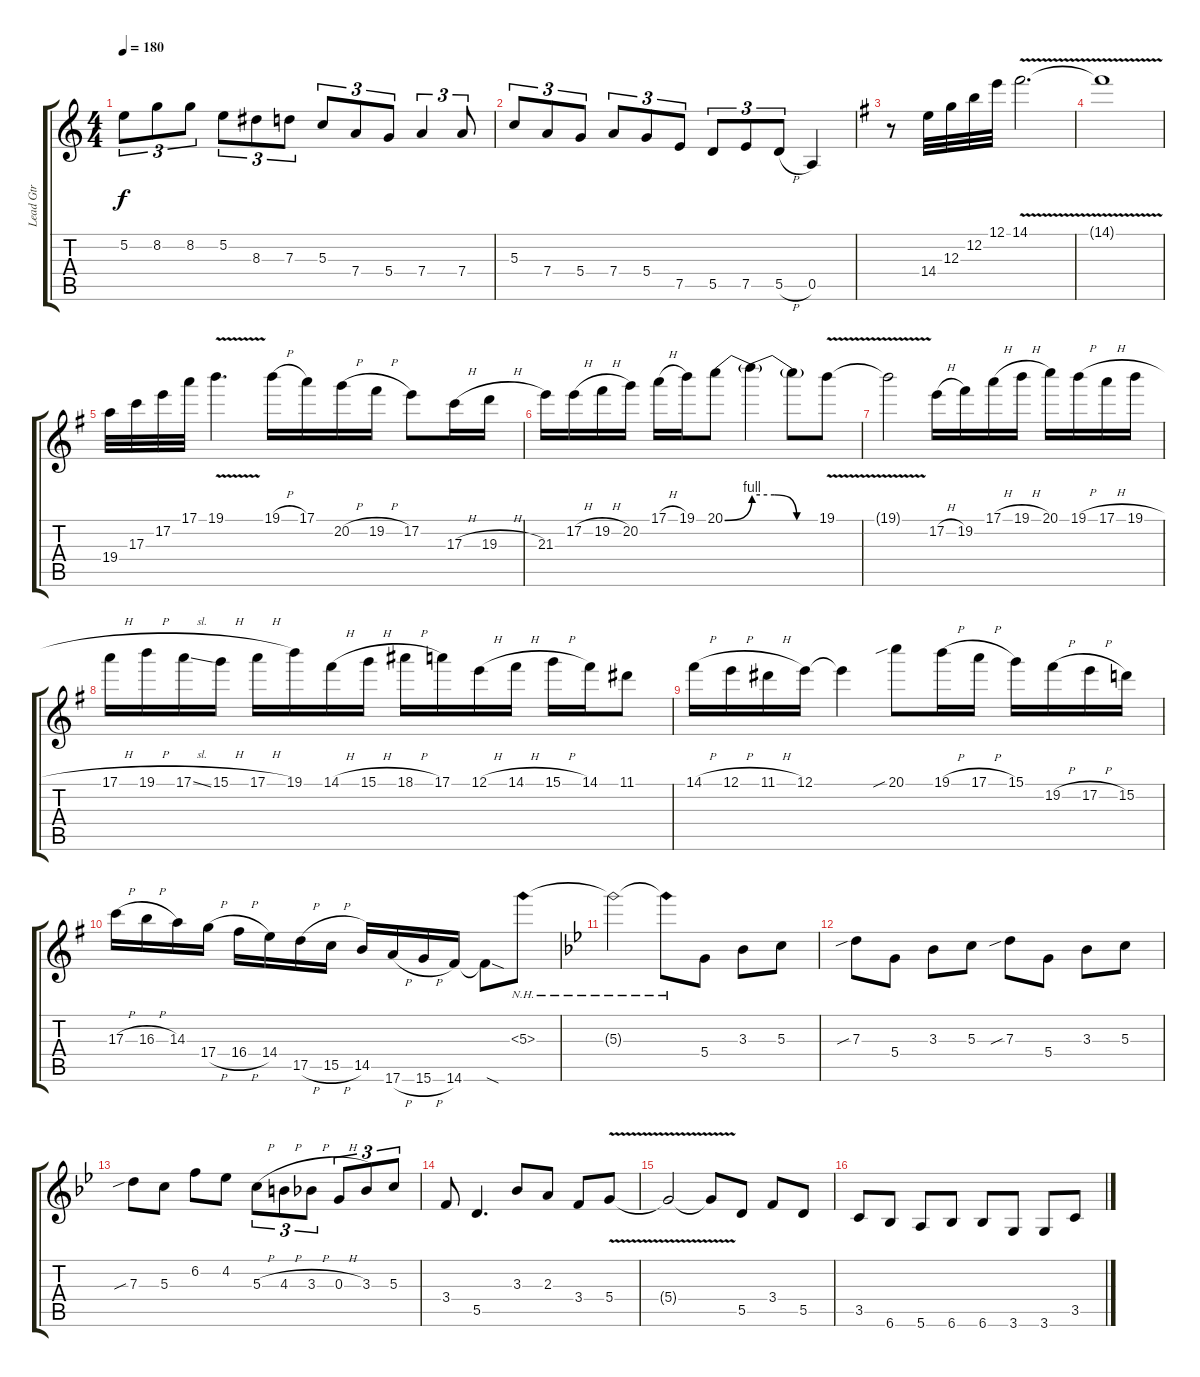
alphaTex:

\track ("Lead Gtr" "Lead Gtr") {instrument distortionguitar}
\staff {score tabs}
\tuning (E4 B3 G3 D3 A2 E2) {hide}
\ts (4 4)
\tempo 180
\clef g2
\ks c
5.2.8{tu (3 2) dy f} 8.2.8{tu (3 2)} 8.2.8{tu (3 2)} 5.2.8{tu (3 2)} 8.3.8{tu (3 2)} 7.3.8{tu (3 2)} 5.3.8{tu (3 2)} 7.4.8{tu (3 2)} 5.4.8{tu (3 2)} 7.4.4{tu (3 2)} 7.4.8{tu (3 2)} |
5.3.8{tu (3 2)} 7.4.8{tu (3 2)} 5.4.8{tu (3 2)} 7.4.8{tu (3 2)} 5.4.8{tu (3 2)} 7.5.8{tu (3 2)} 5.5.8{tu (3 2)} 7.5.8{tu (3 2)} 5.5{h}.8{tu (3 2)} 0.5.4 |
\ks g
r.8 14.4.32 12.3.32 12.2.32 12.1.32 14.1{v}.2{d} |
14.1{v t}.1 |
19.4.32 17.3.32 17.2.32 17.1.32 19.1{v}.4{d} 19.1{h}.16 17.1.16 20.2{h}.16 19.2{h}.16 17.2.8 17.3{h}.16 19.3{h}.16 |
21.3.16 17.2{h}.16 19.2{h}.16 20.2.16 17.1{h}.16 19.1.16 20.1{be (bend 0 0 60 4)}.8 20.1{be (custom 0 4 20 4 40 0 60 0) t}.4 20.1{t}.8 19.1{v}.8 |
19.1{v t}.2 17.2{h}.16 19.2.16 17.1{h}.16 19.1{h}.16 20.1.16 19.1{h}.16 17.1{h}.16 19.1{h}.16 |
17.1{h}.16 19.1{h}.16 17.1{sl}.16 15.1{h}.16 17.1{h}.16 19.1.16 14.1{h}.16 15.1{h}.16 18.1{h}.16 17.1.16 12.1{h}.16 14.1{h}.16 15.1{h}.16 14.1.16 11.1.8 |
14.1{h}.16 12.1{h}.16 11.1{h}.16 12.1.16 12.1{t}.4 20.1{sib}.8 19.1{h}.16 17.1{h}.16 15.1.16 19.2{h}.16 17.2{h}.16 15.2.16 |
17.3{h}.16 16.3{h}.16 14.3.16 17.4{h}.16 16.4{h}.16 14.4.16 17.5{h}.16 15.5{h}.16 14.5.16 17.6{h}.16 15.6{h}.16 14.6.16 14.6{sod t}.8 5.3{nh}.8 |
\ks bb
5.3{nh t}.2 5.3{nh t}.8 5.4.8 3.3.8 5.3.8 |
7.3{sib}.8 5.4.8 3.3.8 5.3.8 7.3{sib}.8 5.4.8 3.3.8 5.3.8 |
7.3{sib}.8 5.3.8 6.2.8 4.2.8 5.3{h}.8{tu (3 2)} 4.3{h}.8{tu (3 2)} 3.3{h}.8{tu (3 2)} 0.3{h}.8{tu (3 2)} 3.3.8{tu (3 2)} 5.3.8{tu (3 2)} |
3.4.8 5.5.4{d} 3.3.8 2.3.8 3.4.8 5.4{v}.8 |
5.4{v t}.2 5.4{v t}.8 5.5.8 3.4.8 5.5.8 |
3.5.8 6.6.8 5.6.8 6.6.8 6.6.8 3.6.8 3.6.8 3.5.8
